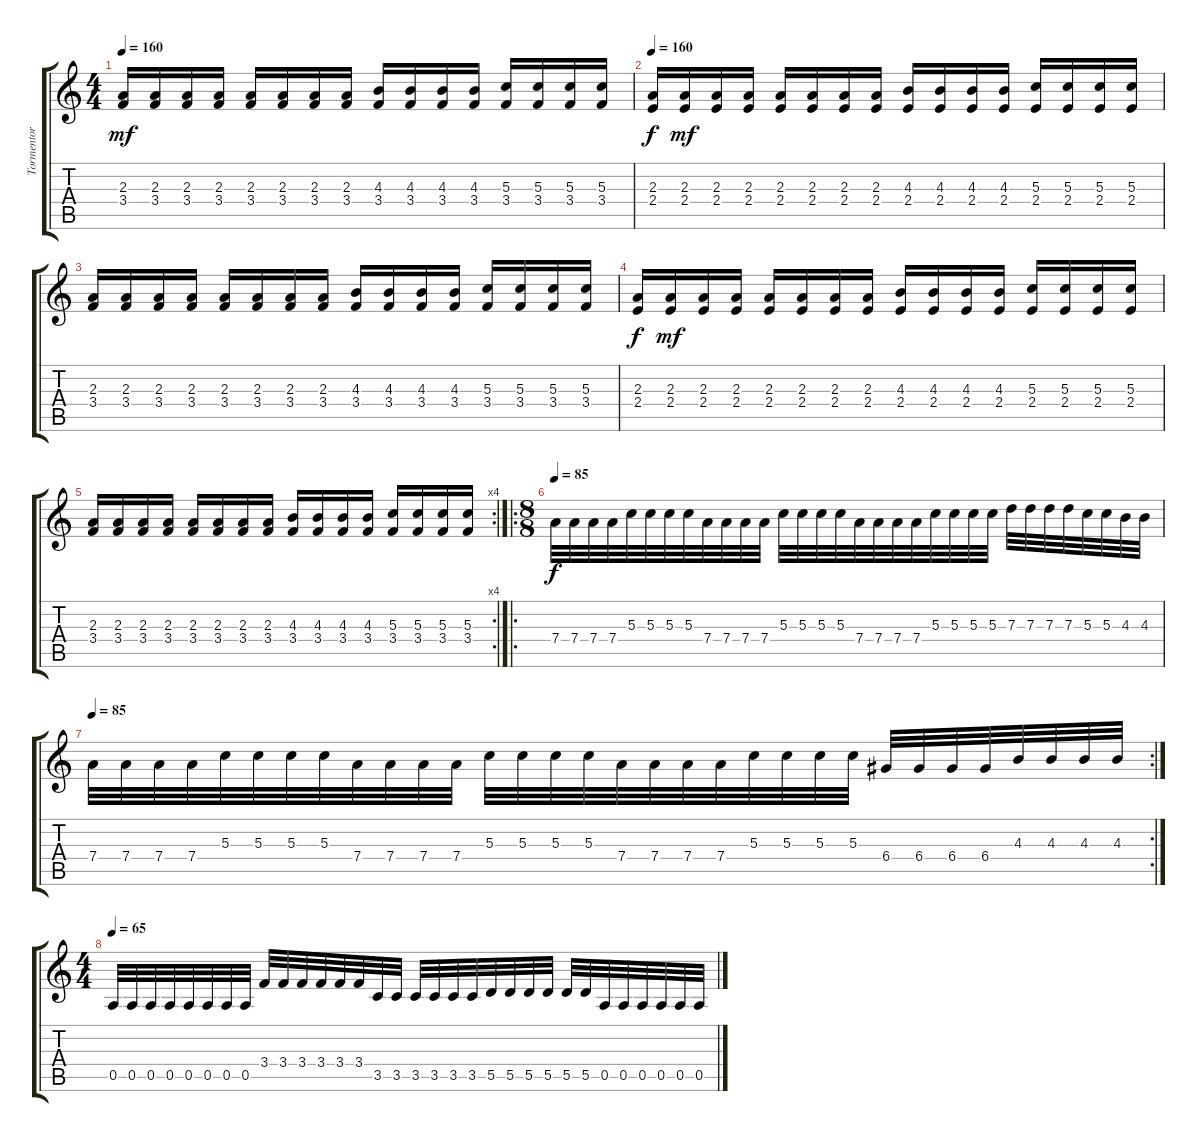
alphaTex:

\track ("Tormentor" "Tormentor") {instrument distortionguitar}
\staff {score tabs}
\tuning (E4 B3 G3 D3 A2 E2) {hide}
\ts (4 4)
\tempo 160
\clef g2
\ks c
(2.3 3.4).16{dy mf} (2.3 3.4).16 (2.3 3.4).16 (2.3 3.4).16 (2.3 3.4).16 (2.3 3.4).16 (2.3 3.4).16 (2.3 3.4).16 (4.3 3.4).16 (4.3 3.4).16 (4.3 3.4).16 (4.3 3.4).16 (5.3 3.4).16 (5.3 3.4).16 (5.3 3.4).16 (5.3 3.4).16 |
\tempo 160
(2.3 2.4).16{dy f} (2.3 2.4).16{dy mf} (2.3 2.4).16 (2.3 2.4).16 (2.3 2.4).16 (2.3 2.4).16 (2.3 2.4).16 (2.3 2.4).16 (4.3 2.4).16 (4.3 2.4).16 (4.3 2.4).16 (4.3 2.4).16 (5.3 2.4).16 (5.3 2.4).16 (5.3 2.4).16 (5.3 2.4).16 |
(2.3 3.4).16 (2.3 3.4).16 (2.3 3.4).16 (2.3 3.4).16 (2.3 3.4).16 (2.3 3.4).16 (2.3 3.4).16 (2.3 3.4).16 (4.3 3.4).16 (4.3 3.4).16 (4.3 3.4).16 (4.3 3.4).16 (5.3 3.4).16 (5.3 3.4).16 (5.3 3.4).16 (5.3 3.4).16 |
(2.3 2.4).16{dy f} (2.3 2.4).16{dy mf} (2.3 2.4).16 (2.3 2.4).16 (2.3 2.4).16 (2.3 2.4).16 (2.3 2.4).16 (2.3 2.4).16 (4.3 2.4).16 (4.3 2.4).16 (4.3 2.4).16 (4.3 2.4).16 (5.3 2.4).16 (5.3 2.4).16 (5.3 2.4).16 (5.3 2.4).16 |
\rc 4
(2.3 3.4).16 (2.3 3.4).16 (2.3 3.4).16 (2.3 3.4).16 (2.3 3.4).16 (2.3 3.4).16 (2.3 3.4).16 (2.3 3.4).16 (4.3 3.4).16 (4.3 3.4).16 (4.3 3.4).16 (4.3 3.4).16 (5.3 3.4).16 (5.3 3.4).16 (5.3 3.4).16 (5.3 3.4).16 |
\ro
\ts (8 8)
\tempo 85
7.4.32{dy f} 7.4.32 7.4.32 7.4.32 5.3.32 5.3.32 5.3.32 5.3.32 7.4.32 7.4.32 7.4.32 7.4.32 5.3.32 5.3.32 5.3.32 5.3.32 7.4.32 7.4.32 7.4.32 7.4.32 5.3.32 5.3.32 5.3.32 5.3.32 7.3.32 7.3.32 7.3.32 7.3.32 5.3.32 5.3.32 4.3.32 4.3.32 |
\rc 2
\tempo 85
7.4.32 7.4.32 7.4.32 7.4.32 5.3.32 5.3.32 5.3.32 5.3.32 7.4.32 7.4.32 7.4.32 7.4.32 5.3.32 5.3.32 5.3.32 5.3.32 7.4.32 7.4.32 7.4.32 7.4.32 5.3.32 5.3.32 5.3.32 5.3.32 6.4.32 6.4.32 6.4.32 6.4.32 4.3.32 4.3.32 4.3.32 4.3.32 |
\ts (4 4)
\tempo 65
0.5.32 0.5.32 0.5.32 0.5.32 0.5.32 0.5.32 0.5.32 0.5.32 3.4.32 3.4.32 3.4.32 3.4.32 3.4.32 3.4.32 3.5.32 3.5.32 3.5.32 3.5.32 3.5.32 3.5.32 5.5.32 5.5.32 5.5.32 5.5.32 5.5.32 5.5.32 0.5.32 0.5.32 0.5.32 0.5.32 0.5.32 0.5.32
